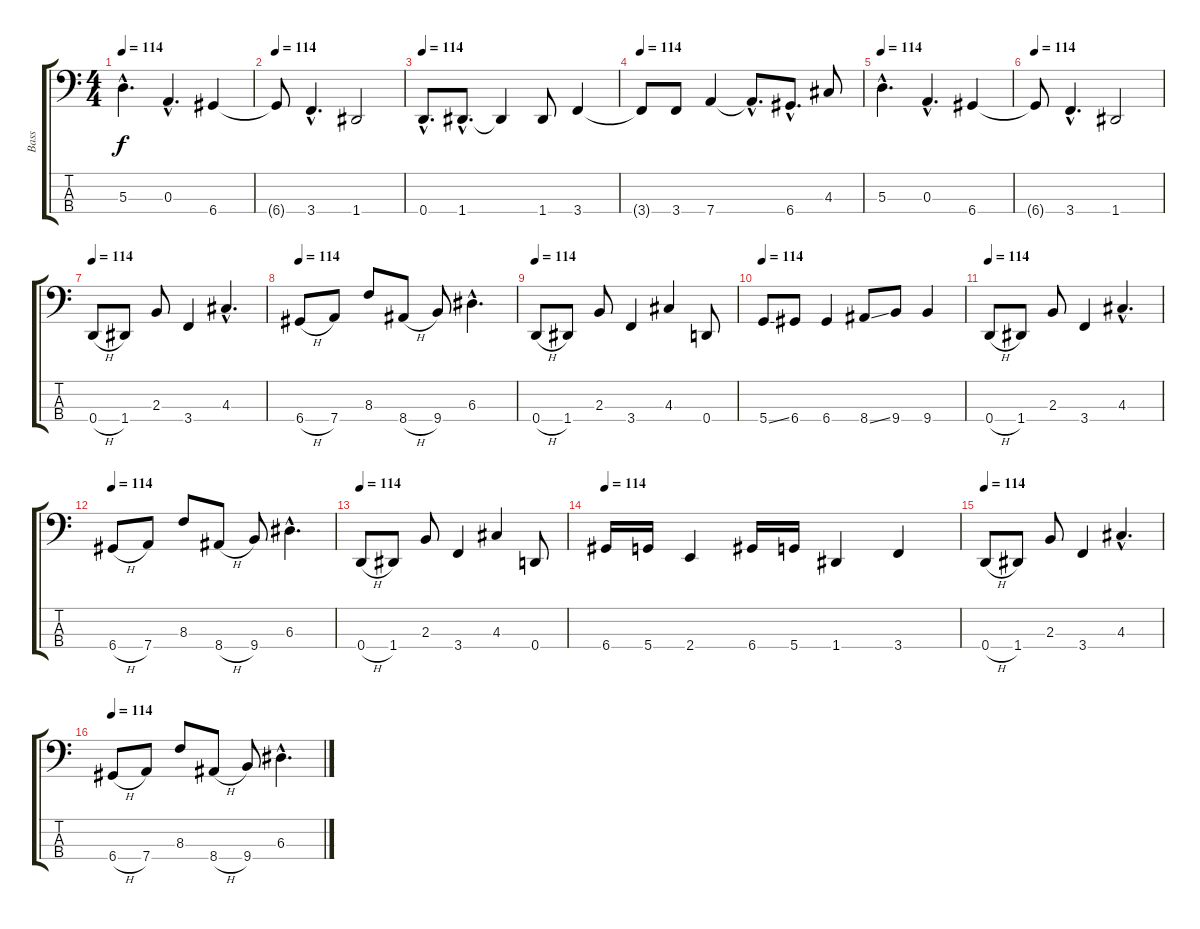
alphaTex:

\track ("Bass" "Bass") {instrument electricbassfinger}
\staff {score tabs}
\tuning (G2 D2 A1 D1) {hide}
\ts (4 4)
\tempo 114
\clef f4
\ks c
5.3{hac}.4{d dy f} 0.3{hac}.4{d} 6.4.4 |
\tempo 114
6.4{t}.8 3.4{hac}.4{d} 1.4.2 |
\tempo 110
\tempo 114
0.4{hac}.8{d} 1.4{hac}.8{d} 1.4{t}.4 1.4.8 3.4.4 |
\tempo 114
3.4{t}.8 3.4.8 7.4.4 7.4{hac t}.8{d} 6.4{hac}.8{d} 4.3.8 |
\tempo 114
5.3{hac}.4{d} 0.3{hac}.4{d} 6.4.4 |
\tempo 114
6.4{t}.8 3.4{hac}.4{d} 1.4.2 |
\tempo 114
0.4{h}.8 1.4.8 2.3.8 3.4.4 4.3{hac}.4{d} |
\tempo 114
6.4{h}.8 7.4.8 8.3.8 8.4{h}.8 9.4.8 6.3{hac}.4{d} |
\tempo 114
0.4{h}.8 1.4.8 2.3.8 3.4.4 4.3.4 0.4.8 |
\tempo 114
5.4{ss}.8 6.4.8 6.4.4 8.4{ss}.8 9.4.8 9.4.4 |
\tempo 114
0.4{h}.8 1.4.8 2.3.8 3.4.4 4.3{hac}.4{d} |
\tempo 114
6.4{h}.8 7.4.8 8.3.8 8.4{h}.8 9.4.8 6.3{hac}.4{d} |
\tempo 114
0.4{h}.8 1.4.8 2.3.8 3.4.4 4.3.4 0.4.8 |
\tempo 114
6.4.16 5.4.16 2.4.4 6.4.16 5.4.16 1.4.4 3.4.4 |
\tempo 114
0.4{h}.8 1.4.8 2.3.8 3.4.4 4.3{hac}.4{d} |
\tempo 114
6.4{h}.8 7.4.8 8.3.8 8.4{h}.8 9.4.8 6.3{hac}.4{d}
